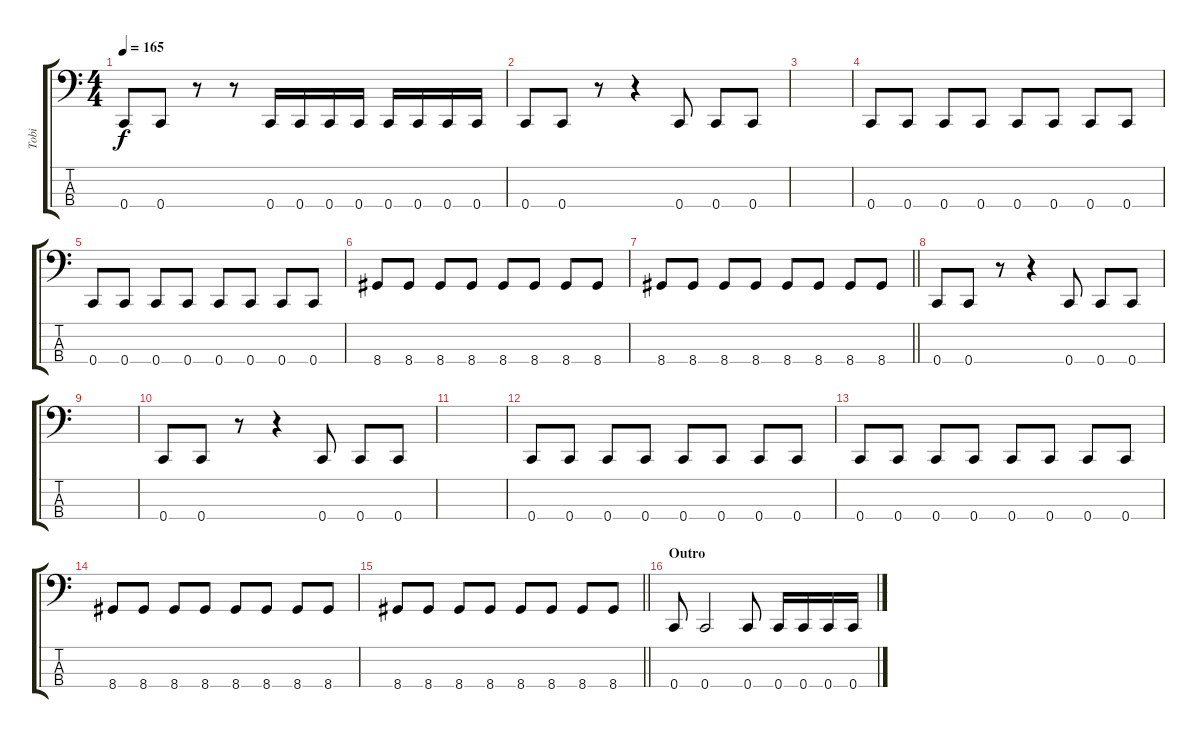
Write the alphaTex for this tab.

\track ("Tobi" "Tobi") {instrument electricbasspick}
\staff {score tabs}
\tuning (F2 C2 G1 C1) {hide}
\ts (4 4)
\tempo 165
\clef f4
\ks c
0.4.8{dy f} 0.4.8 r.8 r.8 0.4.16 0.4.16 0.4.16 0.4.16 0.4.16 0.4.16 0.4.16 0.4.16 |
0.4.8 0.4.8 r.8 r.4 0.4.8 0.4.8 0.4.8 |
|
0.4.8 0.4.8 0.4.8 0.4.8 0.4.8 0.4.8 0.4.8 0.4.8 |
0.4.8 0.4.8 0.4.8 0.4.8 0.4.8 0.4.8 0.4.8 0.4.8 |
8.4.8 8.4.8 8.4.8 8.4.8 8.4.8 8.4.8 8.4.8 8.4.8 |
\barLineRight lightlight
8.4.8 8.4.8 8.4.8 8.4.8 8.4.8 8.4.8 8.4.8 8.4.8 |
0.4.8 0.4.8 r.8 r.4 0.4.8 0.4.8 0.4.8 |
|
0.4.8 0.4.8 r.8 r.4 0.4.8 0.4.8 0.4.8 |
|
0.4.8 0.4.8 0.4.8 0.4.8 0.4.8 0.4.8 0.4.8 0.4.8 |
0.4.8 0.4.8 0.4.8 0.4.8 0.4.8 0.4.8 0.4.8 0.4.8 |
8.4.8 8.4.8 8.4.8 8.4.8 8.4.8 8.4.8 8.4.8 8.4.8 |
\barLineRight lightlight
8.4.8 8.4.8 8.4.8 8.4.8 8.4.8 8.4.8 8.4.8 8.4.8 |
\section ("" "Outro")
0.4.8 0.4.2 0.4.8 0.4.16 0.4.16 0.4.16 0.4.16
